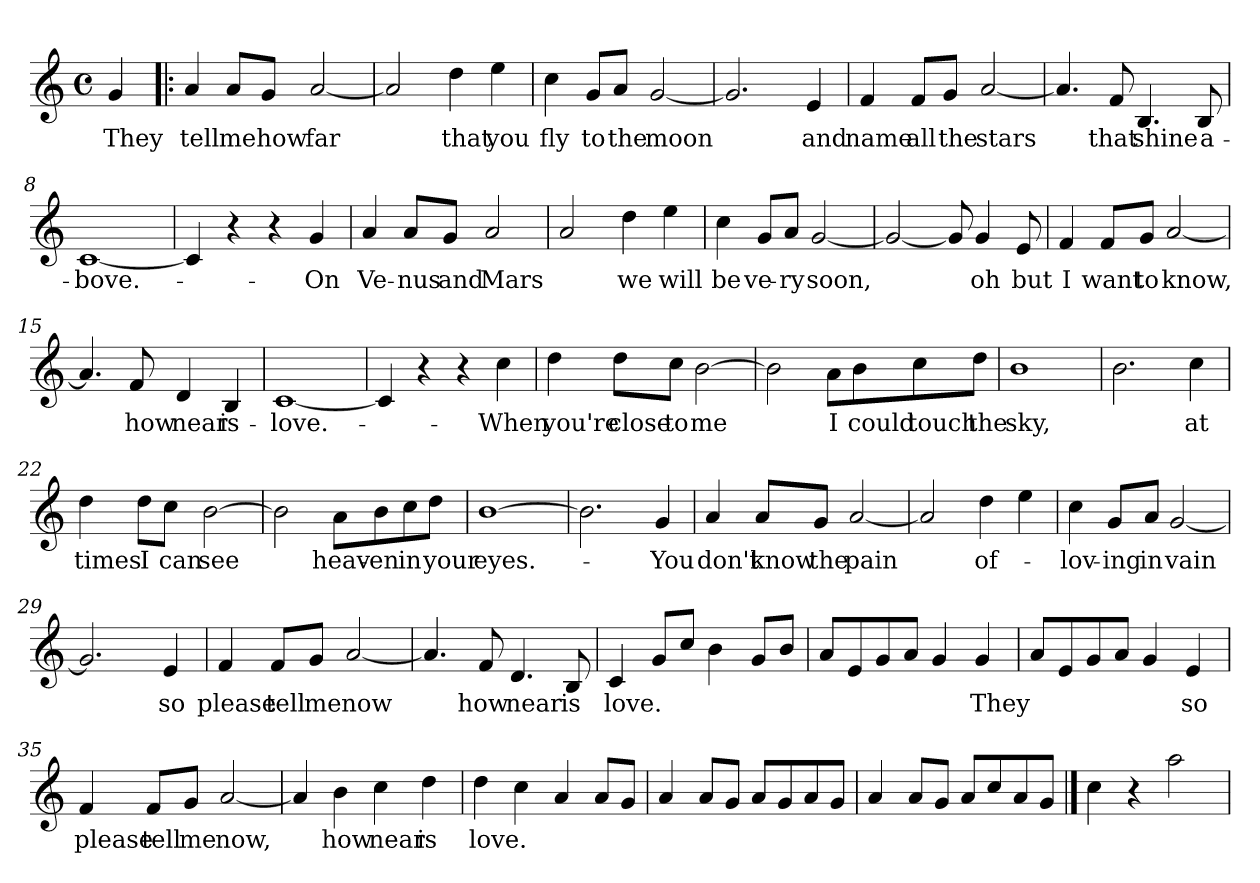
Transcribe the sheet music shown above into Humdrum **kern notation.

**kern	**text
*part1	*part1
*staff1	*staff1
*clefG2	*
*k[]	*
*C:	*
*M4/4	*
*met(c)	*
=1	=1
4g/	They
=2!|:	=2!|:
4a/	tell
8a/L	me
8g/J	how
[2a/	far
=3	=3
2a/]	.
4dd\	that
4ee\	you
=4	=4
4cc\	fly
8g/L	to
8a/J	the
[2g/	moon
=5	=5
2.g/]	.
4e/	and
!!LO:LB:g=z
=6	=6
4f/	name
8f/L	all
8g/J	the
[2a/	stars
=7	=7
4.a/]	.
8f/	that
4.B/	shine
8B/	a-
=8	=8
[1c	-bove.-
=9	=9
4c/]	.
4r	.
4r	.
4g/	On
=10	=10
4a/	Ve-
8a/L	-nus
8g/J	and
2a/	Mars
!!LO:LB:g=z
=11	=11
2a/	.
4dd\	we
4ee\	will
=12	=12
4cc\	be
8g/L	ve-
8a/J	-ry
[2g/	soon,
=13	=13
2g/_	.
8g/]	.
4g/	oh
8e/	but
=14	=14
4f/	I
8f/L	want
8g/J	to
[2a/	know,
=15	=15
4.a/]	.
8f/	how
4d/	near
4B/	is-
!!LO:LB:g=z
=16	=16
[1c	-love.-
=17	=17
4c/]	.
4r	.
4r	.
4cc\	When
=18	=18
4dd\	you're
8dd\L	close
8cc\J	to
[2b\	me
=19	=19
2b\]	.
8a\L	I
8b\	could
8cc\	touch
8dd\J	the
=20	=20
1b	sky,
!!LO:LB:g=z
=21	=21
2.b\	.
4cc\	at
=22	=22
4dd\	times
8dd\L	I
8cc\J	can
[2b\	see
=23	=23
2b\]	.
8a\L	heav-
8b\	-en
8cc\	in
8dd\J	your
=24	=24
[1b	eyes.-
=25	=25
2.b\]	.
4g/	You
!!LO:LB:g=z
=26	=26
4a/	don't
8a/L	know
8g/J	the
[2a/	pain
=27	=27
2a/]	.
4dd\	of-
4ee\	.
=28	=28
4cc\	lov-
8g/L	-ing
8a/J	in
[2g/	vain
=29	=29
2.g/]	.
4e/	so
!!LO:LB:g=z
=30	=30
4f/	please
8f/L	tell
8g/J	me
[2a/	now
=31	=31
4.a/]	.
8f/	how
4.d/	near
8B/	is
=32	=32
4c/	love.
8g/L	.
8cc/J	.
4b\	.
8g/L	.
8b/J	.
=33	=33
8a/L	.
8e/	.
8g/	.
8a/J	.
4g/	.
4g/	They
=34	=34
8a/L	.
8e/	.
8g/	.
8a/J	.
4g/	.
4e/	so
!!LO:LB:g=z
=35	=35
4f/	please
8f/L	tell
8g/J	me
[2a/	now,
=36	=36
4a/]	.
4b\	how
4cc\	near
4dd\	is
=37	=37
4dd\	love.
4cc\	.
4a/	.
8a/L	.
8g/J	.
=38	=38
4a/	.
8a/L	.
8g/J	.
8a/L	.
8g/	.
8a/	.
8g/J	.
=39	=39
4a/	.
8a/L	.
8g/J	.
8a/L	.
8cc/	.
8a/	.
8g/J	.
==40	==40
4cc\	.
4r	.
2aa\	.
=	=
*-	*-
